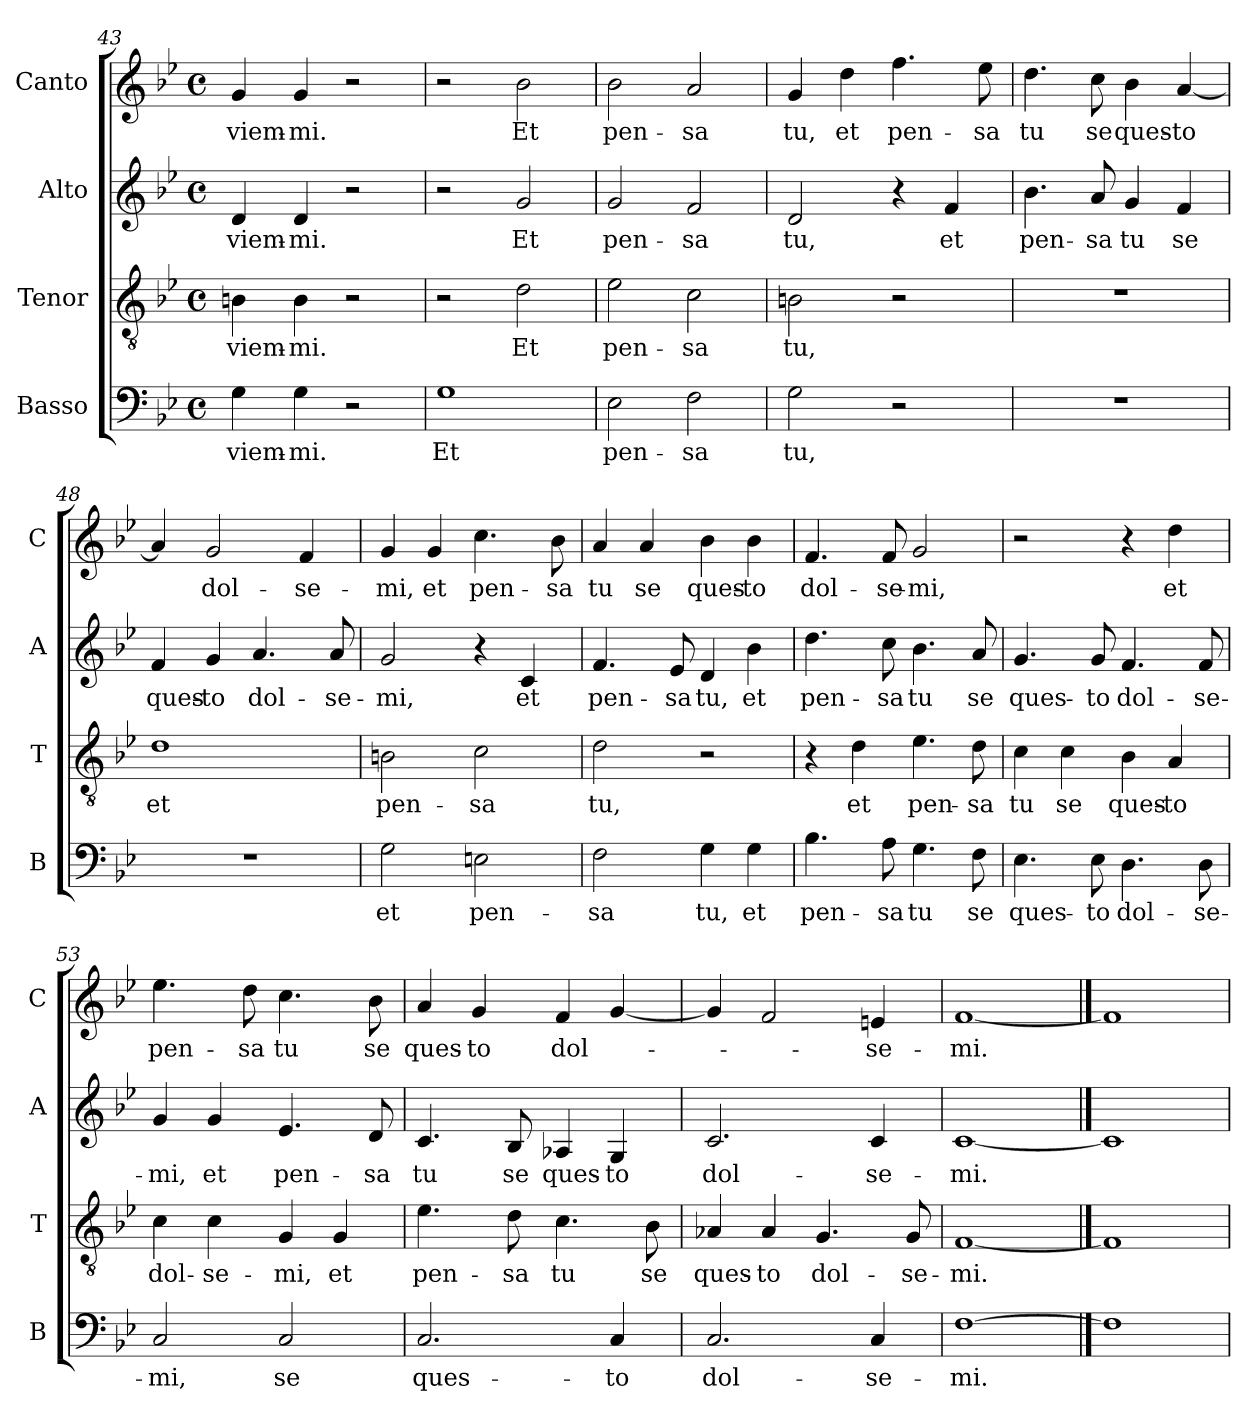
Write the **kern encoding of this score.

**kern	**text	**kern	**text	**kern	**text	**kern	**text
*part4	*part4	*part3	*part3	*part2	*part2	*part1	*part1
*staff4	*staff4	*staff3	*staff3	*staff2	*staff2	*staff1	*staff1
*I"Basso	*	*I"Tenor	*	*I"Alto	*	*I"Canto	*
*I'B	*	*I'T	*	*I'A	*	*I'C	*
*clefF4	*	*clefGv2	*	*clefG2	*	*clefG2	*
*k[b-e-]	*	*k[b-e-]	*	*k[b-e-]	*	*k[b-e-]	*
*B-:	*	*B-:	*	*B-:	*	*B-:	*
*M4/4	*	*M4/4	*	*M4/4	*	*M4/4	*
*met(c)	*	*met(c)	*	*met(c)	*	*met(c)	*
=43	=43	=43	=43	=43	=43	=43	=43
!	!LO:LY:b	!	!LO:LY:b	!	!LO:LY:b	!	!LO:LY:b
4G\	-viem-	4Bn\	-viem-	4d/	-viem-	4g/	-viem-
!	!LO:LY:b	!	!LO:LY:b	!	!LO:LY:b	!	!LO:LY:b
4G\	-mi.	4B\	-mi.	4d/	-mi.	4g/	-mi.
2r	.	2r	.	2r	.	2r	.
=44	=44	=44	=44	=44	=44	=44	=44
!	!LO:LY:b	!	!	!	!	!	!
1G	Et	2r	.	2r	.	2r	.
!	!	!	!LO:LY:b	!	!LO:LY:b	!	!LO:LY:b
.	.	2d\	Et	2g/	Et	2b-\	Et
=45	=45	=45	=45	=45	=45	=45	=45
!	!LO:LY:b	!	!LO:LY:b	!	!LO:LY:b	!	!LO:LY:b
2E-\	pen-	2e-\	pen-	2g/	pen-	2b-\	pen-
!	!LO:LY:b	!	!LO:LY:b	!	!LO:LY:b	!	!LO:LY:b
2F\	-sa	2c\	-sa	2f/	-sa	2a/	-sa
!!LO:LB:g=z
=46	=46	=46	=46	=46	=46	=46	=46
!	!LO:LY:b	!	!LO:LY:b	!	!LO:LY:b	!	!LO:LY:b
2G\	tu,	2Bn\	tu,	2d/	tu,	4g/	tu,
!	!	!	!	!	!	!	!LO:LY:b
.	.	.	.	.	.	4dd\	et
!	!	!	!	!	!	!	!LO:LY:b
2r	.	2r	.	4r	.	4.ff\	pen-
!	!	!	!	!	!LO:LY:b	!	!
.	.	.	.	4f/	et	.	.
!	!	!	!	!	!	!	!LO:LY:b
.	.	.	.	.	.	8ee-\	-sa
=47	=47	=47	=47	=47	=47	=47	=47
!	!	!	!	!	!LO:LY:b	!	!LO:LY:b
1r	.	1r	.	4.b-\	pen-	4.dd\	tu
!	!	!	!	!	!LO:LY:b	!	!LO:LY:b
.	.	.	.	8a/	-sa	8cc\	se
!	!	!	!	!	!LO:LY:b	!	!LO:LY:b
.	.	.	.	4g/	tu	4b-\	ques-
!	!	!	!	!	!LO:LY:b	!	!LO:LY:b
.	.	.	.	4f/	se	[4a/	-to
=48	=48	=48	=48	=48	=48	=48	=48
!	!	!	!LO:LY:b	!	!LO:LY:b	!	!
1r	.	1d	et	4f/	ques-	4a/]	.
!	!	!	!	!	!LO:LY:b	!	!LO:LY:b
.	.	.	.	4g/	-to	2g/	dol-
!	!	!	!	!	!LO:LY:b	!	!
.	.	.	.	4.a/	dol-	.	.
!	!	!	!	!	!	!	!LO:LY:b
.	.	.	.	.	.	4f/	-se-
!	!	!	!	!	!LO:LY:b	!	!
.	.	.	.	8a/	-se-	.	.
=49	=49	=49	=49	=49	=49	=49	=49
!	!LO:LY:b	!	!LO:LY:b	!	!LO:LY:b	!	!LO:LY:b
2G\	et	2Bn\	pen-	2g/	-mi,	4g/	-mi,
!	!	!	!	!	!	!	!LO:LY:b
.	.	.	.	.	.	4g/	et
!	!LO:LY:b	!	!LO:LY:b	!	!	!	!LO:LY:b
2En\	pen-	2c\	-sa	4r	.	4.cc\	pen-
!	!	!	!	!	!LO:LY:b	!	!
.	.	.	.	4c/	et	.	.
!	!	!	!	!	!	!	!LO:LY:b
.	.	.	.	.	.	8b-\	-sa
=50	=50	=50	=50	=50	=50	=50	=50
!	!LO:LY:b	!	!LO:LY:b	!	!LO:LY:b	!	!LO:LY:b
2F\	-sa	2d\	tu,	4.f/	pen-	4a/	tu
!	!	!	!	!	!	!	!LO:LY:b
.	.	.	.	.	.	4a/	se
!	!	!	!	!	!LO:LY:b	!	!
.	.	.	.	8e-/	-sa	.	.
!	!LO:LY:b	!	!	!	!LO:LY:b	!	!LO:LY:b
4G\	tu,	2r	.	4d/	tu,	4b-\	ques-
!	!LO:LY:b	!	!	!	!LO:LY:b	!	!LO:LY:b
4G\	et	.	.	4b-\	et	4b-\	-to
=51	=51	=51	=51	=51	=51	=51	=51
!	!LO:LY:b	!	!	!	!LO:LY:b	!	!LO:LY:b
4.B-\	pen-	4r	.	4.dd\	pen-	4.f/	dol-
!	!	!	!LO:LY:b	!	!	!	!
.	.	4d\	et	.	.	.	.
!	!LO:LY:b	!	!	!	!LO:LY:b	!	!LO:LY:b
8A\	-sa	.	.	8cc\	-sa	8f/	-se-
!	!LO:LY:b	!	!LO:LY:b	!	!LO:LY:b	!	!LO:LY:b
4.G\	tu	4.e-\	pen-	4.b-\	tu	2g/	-mi,
!	!LO:LY:b	!	!LO:LY:b	!	!LO:LY:b	!	!
8F\	se	8d\	-sa	8a/	se	.	.
!!LO:LB:g=z
=52	=52	=52	=52	=52	=52	=52	=52
!	!LO:LY:b	!	!LO:LY:b	!	!LO:LY:b	!	!
4.E-\	ques-	4c\	tu	4.g/	ques-	2r	.
!	!	!	!LO:LY:b	!	!	!	!
.	.	4c\	se	.	.	.	.
!	!LO:LY:b	!	!	!	!LO:LY:b	!	!
8E-\	-to	.	.	8g/	-to	.	.
!	!LO:LY:b	!	!LO:LY:b	!	!LO:LY:b	!	!
4.D\	dol-	4B-\	ques-	4.f/	dol-	4r	.
!	!	!	!LO:LY:b	!	!	!	!LO:LY:b
.	.	4A/	-to	.	.	4dd\	et
!	!LO:LY:b	!	!	!	!LO:LY:b	!	!
8D\	-se-	.	.	8f/	-se-	.	.
=53	=53	=53	=53	=53	=53	=53	=53
!	!LO:LY:b	!	!LO:LY:b	!	!LO:LY:b	!	!LO:LY:b
2C/	-mi,	4c\	dol-	4g/	-mi,	4.ee-\	pen-
!	!	!	!LO:LY:b	!	!LO:LY:b	!	!
.	.	4c\	-se-	4g/	et	.	.
!	!	!	!	!	!	!	!LO:LY:b
.	.	.	.	.	.	8dd\	-sa
!	!LO:LY:b	!	!LO:LY:b	!	!LO:LY:b	!	!LO:LY:b
2C/	se	4G/	-mi,	4.e-/	pen-	4.cc\	tu
!	!	!	!LO:LY:b	!	!	!	!
.	.	4G/	et	.	.	.	.
!	!	!	!	!	!LO:LY:b	!	!LO:LY:b
.	.	.	.	8d/	-sa	8b-\	se
=54	=54	=54	=54	=54	=54	=54	=54
!	!LO:LY:b	!	!LO:LY:b	!	!LO:LY:b	!	!LO:LY:b
2.C/	ques-	4.e-\	pen-	4.c/	tu	4a/	ques-
!	!	!	!	!	!	!	!LO:LY:b
.	.	.	.	.	.	4g/	-to
!	!	!	!LO:LY:b	!	!LO:LY:b	!	!
.	.	8d\	-sa	8B-/	se	.	.
!	!	!	!LO:LY:b	!	!LO:LY:b	!	!LO:LY:b
.	.	4.c\	tu	4A-X/	ques-	4f/	dol-
!	!LO:LY:b	!	!	!	!LO:LY:b	!	!
4C/	-to	.	.	4G/	-to	[4g/	.
!	!	!	!LO:LY:b	!	!	!	!
.	.	8B-\	se	.	.	.	.
=55	=55	=55	=55	=55	=55	=55	=55
!	!LO:LY:b	!	!LO:LY:b	!	!LO:LY:b	!	!
2.C/	dol-	4A-X/	ques-	2.c/	dol-	4g/]	.
!	!	!	!LO:LY:b	!	!	!	!
.	.	4A-/	-to	.	.	2f/	.
!	!	!	!LO:LY:b	!	!	!	!
.	.	4.G/	dol-	.	.	.	.
!	!LO:LY:b	!	!	!	!LO:LY:b	!	!LO:LY:b
4C/	-se-	.	.	4c/	-se-	4en/	-se-
!	!	!	!LO:LY:b	!	!	!	!
.	.	8G/	-se-	.	.	.	.
=56	=56	=56	=56	=56	=56	=56	=56
!	!LO:LY:b	!	!LO:LY:b	!	!LO:LY:b	!	!LO:LY:b
[1F	-mi.	[1F	-mi.	[1c	-mi.	[1f	-mi.
==57	==57	==57	==57	==57	==57	==57	==57
1F]	.	1F]	.	1c]	.	1f]	.
=	=	=	=	=	=	=	=
*-	*-	*-	*-	*-	*-	*-	*-
